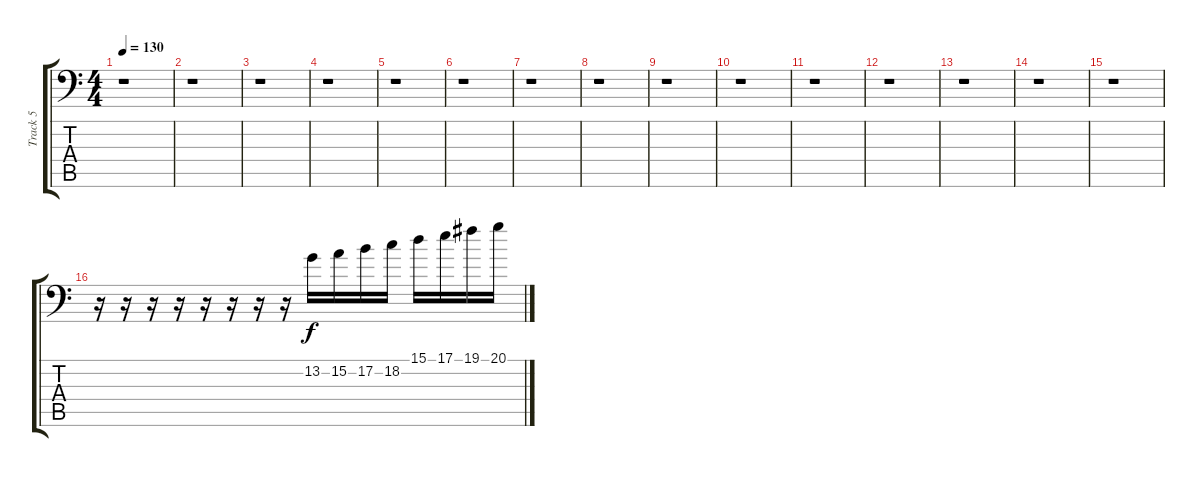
\track ("Track 5" "Track 5") {instrument fx7echoes}
\staff {score tabs}
\tuning (B3 Gb3 D3 A2 E2 A1) {hide}
\ts (4 4)
\tempo 130
\clef f4
\ks c
r.1{dy f} |
r.1 |
r.1 |
r.1 |
r.1 |
r.1 |
r.1 |
r.1 |
r.1 |
r.1 |
r.1 |
r.1 |
r.1 |
r.1 |
r.1 |
r.16 r.16 r.16 r.16 r.16 r.16 r.16 r.16 13.2.16 15.2.16 17.2.16 18.2.16 15.1.16 17.1.16 19.1.16 20.1.16
